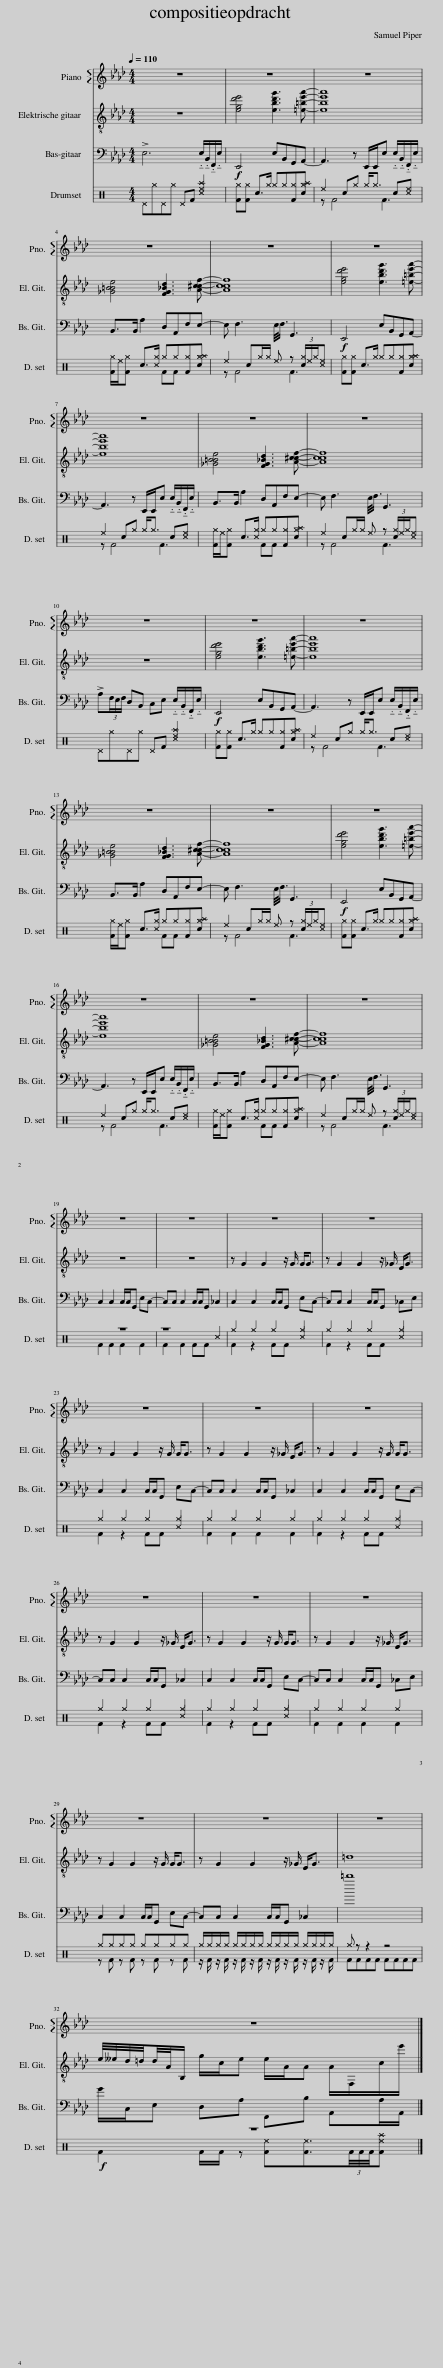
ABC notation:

X:1
%%score 1 2 ( 3 4 )
L:1/8
Q:1/4=110
M:4/4
I:linebreak $
K:Ab
V:1 treble-8
V:2 bass transpose=-12
V:3 perc
K:none
V:4 perc
K:none
V:1
 z8 | [egd'e']4 [ebd'g']3 [=e=be'a']- | [ebe'a']8 |$ [_GB=Be]4 [FG_Bd]3 [Ac^cf]- | [Accf]8 | %5
 [egd'e']4 [ebd'g']3 [=e=be'a']- |$ [ebe'a']8 | [_GB=Be]4 [FG_Bd]3 [Ac^cf]- | [Accf]8 |$ z8 | %10
 [egd'e']4 [ebd'g']3 [=e=be'a']- | [ebe'a']8 |$ [_GB=Be]4 [FG_Bd]3 [Ac^cf]- | [Accf]8 | [egd'e']4 [ebd'g']3 [=e=be'a']- |$ %15
 [ebe'a']8 | [_GB=Be]4 [FG_Bd]3 [Ac^cf]- | [Accf]8 |$ z8 | z8 | %20
 z G2 G2 z/ G/ G<G | z G2 G2 z/ _G/ E<G |$ z G2 G2 z/ G/ G<G | z G2 G2 z/ _G/ E<G | z G2 G2 z/ G/ G<G |$ %25
 z G2 G2 z/ _G/ E<G | z G2 G2 z/ G/ G<G | z G2 G2 z/ _G/ E<G |$ z G2 G2 z/ G/ G<G | z G2 G2 z/ _G/ E<G | %30
 =d8 |$ e/4__e/4d/4=d/4d/4A/4B,/ g/c/e e/A/A A/F,/c/e'/ |] %32
V:2
 !>!E,6 !tenuto!.E,/!tenuto!.B,,/!tenuto!.F,,/!tenuto!.E,/ |!f! E,,4 E,B,,G,,A,,- | A,,3 z E,,/E,,/E, !tenuto!.E,/!tenuto!.B,,/!tenuto!.F,,/!tenuto!.E,/ |$ B,,>B,, A,2 D,A,,F,E,- | E, F,3 E,/<F,/ G,,3 | %5
!f! E,,4 E,B,,G,,A,,- |$ A,,3 z E,,/E,,/E, !tenuto!.E,/!tenuto!.B,,/!tenuto!.F,,/!tenuto!.E,/ | B,,>B,, A,2 D,A,,F,E,- | E, F,3 E,/<F,/ G,,3 |$ !>!A,(3F,/E,/F,/ D,B,, C,E, !tenuto!.E,/!tenuto!.B,,/!tenuto!.F,,/!tenuto!.E,/ | %10
!f! E,,4 E,B,,G,,A,,- | A,,3 z E,,/E,,/E, !tenuto!.E,/!tenuto!.B,,/!tenuto!.F,,/!tenuto!.E,/ |$ B,,>B,, A,2 D,A,,F,E,- | E, F,3 E,/<F,/ G,,3 |!f! E,,4 E,B,,G,,A,,- |$ %15
 A,,3 z E,,/E,,/E, !tenuto!.E,/!tenuto!.B,,/!tenuto!.F,,/!tenuto!.E,/ | B,,>B,, A,2 D,A,,F,E,- | E, F,3 E,/<F,/ G,,3 |$ C,2 C,2 C,/C,/G,, E,C,- | C,C, C,2 C,/C,/G,, _C,2 | %20
 C,2 C,2 C,/C,/G,, E,C,- | C,C, C,2 C,/C,/G,, _C,E, |$ C,2 C,2 C,/C,/G,, E,C,- | C,C, C,2 C,/C,/G,, _C,2 | C,2 C,2 C,/C,/G,, E,C,- |$ %25
 C,C, C,2 C,/C,/G,, _C,2 | C,2 C,2 C,/C,/G,, E,C,- | C,C, C,2 C,/C,/G,, _C,E, |$ C,2 C,2 C,/C,/G,, E,C,- | C,C, C,2 C,/C,/G,, _C,2 | %30
 =d'8 |$ G/C,/E, D,A, F,,B, A,,A,/A,,/ |] %32
V:3
[K:C] ^D^g^D^g ^DF [^c^e^a]2 | [F^g][F^g] c>^g ^g^g[F^g][c^g^a] | ^e2 c^g ^g<^g c[^c^e] |$ [F^g]/^e/[F^g] c>[^c^g] ^g^g[F^g][c^g^a] | ^e2 c^g/^g/ ^e z (3[c^g]/^e/^g/[^c^e] | %5
 [F^g][F^g] c>^g ^g^g[F^g][c^g^a] |$ ^e2 c^g ^g<^g c[^c^e] | [F^g]/^e/[F^g] c>[^c^g] ^g^g[F^g][c^g^a] | ^e2 c^g/^g/ ^e z (3[c^g]/^e/^g/[^c^e] |$ ^D^g^D^g ^DF [^c^e^a]2 | %10
 [F^g][F^g] c>^g ^g^g[F^g][c^g^a] | ^e2 c^g ^g<^g c[^c^e] |$ [F^g]/^e/[F^g] c>[^c^g] ^g^g[F^g][c^g^a] | ^e2 c^g/^g/ ^e z (3[c^g]/^e/^g/[^c^e] | [F^g][F^g] c>^g ^g^g[F^g][c^g^a] |$ %15
 ^e2 c^g ^g<^g c[^c^e] | [F^g]/^e/[F^g] c>[^c^g] ^g^g[F^g][c^g^a] | ^e2 c^g/^g/ ^e z (3[c^g]/^e/^g/[^c^e] |$ z8 | z8 | %20
 ^g2 ^g2 ^g2 ^g2 | ^g2 ^g2 ^g2 ^g2 |$ ^g2 ^g2 ^g2 ^g2 | ^g2 ^g2 ^g2 ^g2 | ^g2 ^g2 ^g2 ^g2 |$ %25
 ^g2 ^g2 ^g2 ^g2 | ^g2 ^g2 ^g2 ^g2 | ^g2 ^g2 ^g2 ^g2 |$ ^g^g^g^g ^g^g^g^g | ^g/^g/^g/^g/ ^g/^g/^g/^g/ ^g/^g/^g/^g/ ^g/^g/^g/^g/ | %30
 ^g z z2 z4 |$!f! z8 |] %32
V:4
[K:C] x8 | x8 | z F4 F3 |$ x4 FF x2 | z F4 F3 | %5
 x8 |$ z F4 F3 | x4 FF x2 | z F4 F3 |$ x8 | %10
 x8 | z F4 F3 |$ x4 FF x2 | z F4 F3 | x8 |$ %15
 z F4 F3 | x4 FF x2 | z F4 F3 |$ F2 F2 F2 F2 | F2 F2 FF ^c2 | %20
 F2 z2 FF ^c2 | F2 z2 FF ^c2 |$ F2 z2 FF ^c2 | F2 F2 F2 F2 | F2 z2 FF ^c2 |$ %25
 F2 z2 FF ^c2 | F2 z2 FF ^c2 | F2 F2 F2 F2 |$ z F z F z F z F | z/ F/ z/ F/ z/ F/ z/ F/ z/ F/ z/ F/ z/ F/ z/ F/ | %30
 FFFF FFFF |$ F2 F/F/ z [F^e][F^e]3/2(3F/4F/4F/4[F^e^a] |] %32
